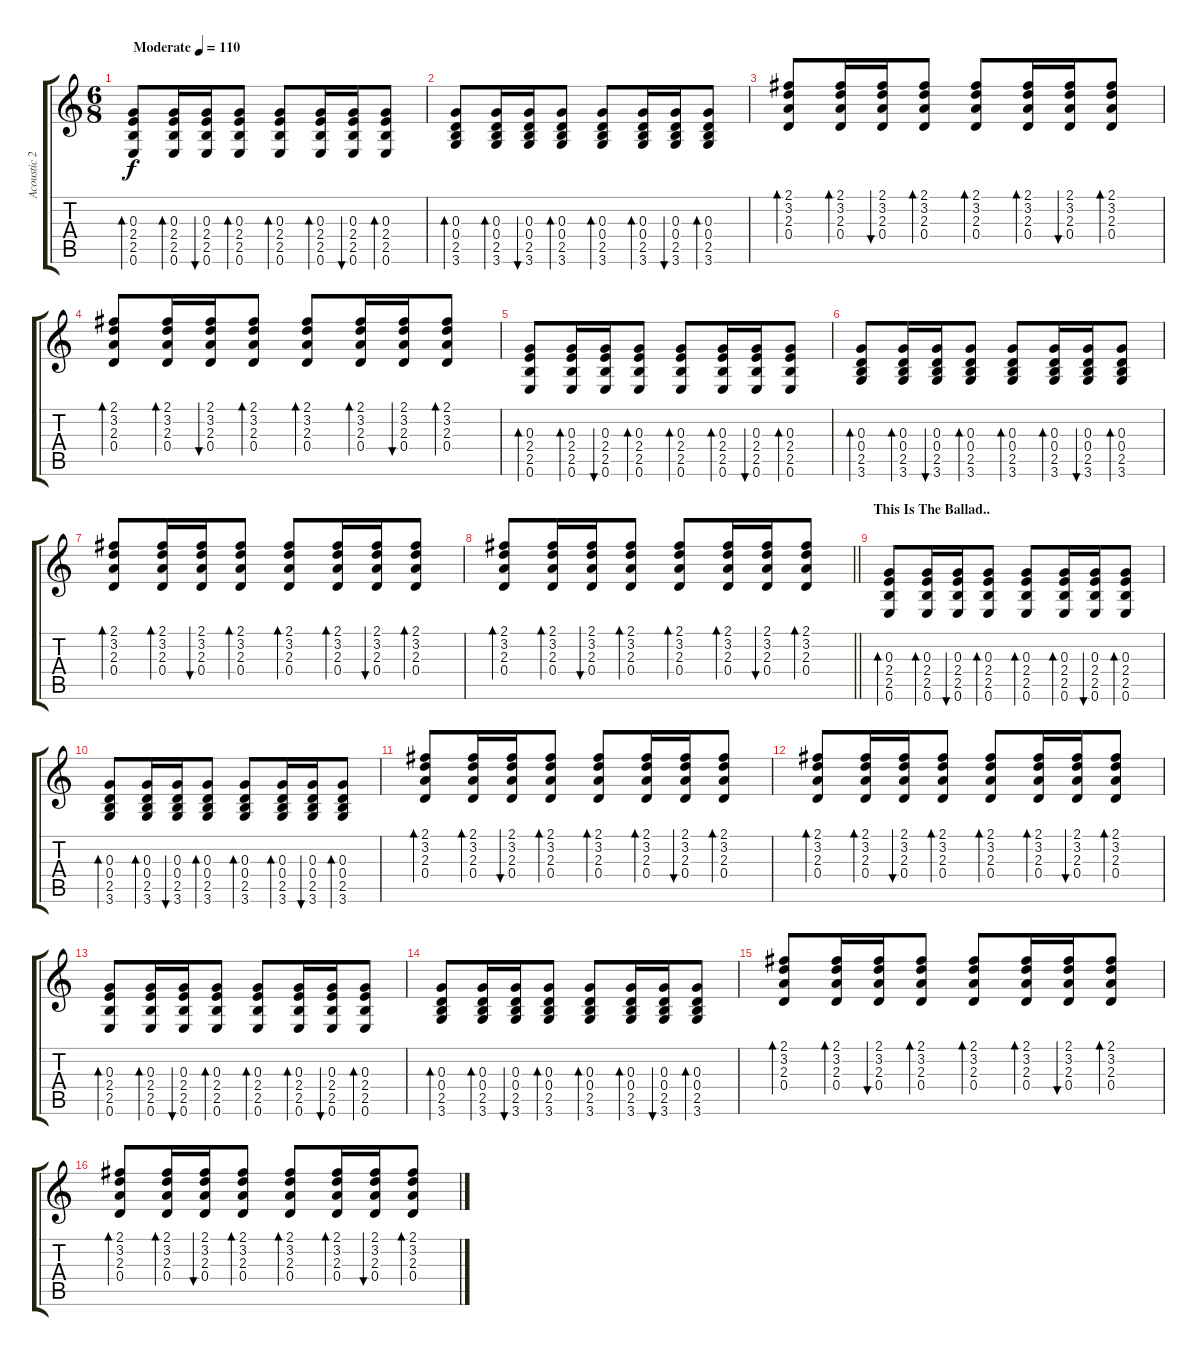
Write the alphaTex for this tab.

\track ("Acoustic 2" "Acoustic 2") {instrument acousticguitarnylon}
\staff {score tabs}
\tuning (E4 B3 G3 D3 A2 E2) {hide}
\ts (6 8)
\tempo (110 "Moderate")
\clef g2
\ks c
(0.3 2.4 2.5 0.6).8{bd 60 dy f instrument acousticguitarnylon} (0.3 2.4 2.5 0.6).16{bd 60} (0.3 2.4 2.5 0.6).16{bu 60} (0.3 2.4 2.5 0.6).8{bd 60} (0.3 2.4 2.5 0.6).8{bd 60} (0.3 2.4 2.5 0.6).16{bd 60} (0.3 2.4 2.5 0.6).16{bu 60} (0.3 2.4 2.5 0.6).8{bd 60} |
(0.3 0.4 2.5 3.6).8{bd 60} (0.3 0.4 2.5 3.6).16{bd 60} (0.3 0.4 2.5 3.6).16{bu 60} (0.3 0.4 2.5 3.6).8{bd 60} (0.3 0.4 2.5 3.6).8{bd 60} (0.3 0.4 2.5 3.6).16{bd 60} (0.3 0.4 2.5 3.6).16{bu 60} (0.3 0.4 2.5 3.6).8{bd 60} |
(2.1 3.2 2.3 0.4).8{bd 60} (2.1 3.2 2.3 0.4).16{bd 60} (2.1 3.2 2.3 0.4).16{bu 60} (2.1 3.2 2.3 0.4).8{bd 60} (2.1 3.2 2.3 0.4).8{bd 60} (2.1 3.2 2.3 0.4).16{bd 60} (2.1 3.2 2.3 0.4).16{bu 60} (2.1 3.2 2.3 0.4).8{bd 60} |
(2.1 3.2 2.3 0.4).8{bd 60} (2.1 3.2 2.3 0.4).16{bd 60} (2.1 3.2 2.3 0.4).16{bu 60} (2.1 3.2 2.3 0.4).8{bd 60} (2.1 3.2 2.3 0.4).8{bd 60} (2.1 3.2 2.3 0.4).16{bd 60} (2.1 3.2 2.3 0.4).16{bu 60} (2.1 3.2 2.3 0.4).8{bd 60} |
(0.3 2.4 2.5 0.6).8{bd 60} (0.3 2.4 2.5 0.6).16{bd 60} (0.3 2.4 2.5 0.6).16{bu 60} (0.3 2.4 2.5 0.6).8{bd 60} (0.3 2.4 2.5 0.6).8{bd 60} (0.3 2.4 2.5 0.6).16{bd 60} (0.3 2.4 2.5 0.6).16{bu 60} (0.3 2.4 2.5 0.6).8{bd 60} |
(0.3 0.4 2.5 3.6).8{bd 60} (0.3 0.4 2.5 3.6).16{bd 60} (0.3 0.4 2.5 3.6).16{bu 60} (0.3 0.4 2.5 3.6).8{bd 60} (0.3 0.4 2.5 3.6).8{bd 60} (0.3 0.4 2.5 3.6).16{bd 60} (0.3 0.4 2.5 3.6).16{bu 60} (0.3 0.4 2.5 3.6).8{bd 60} |
(2.1 3.2 2.3 0.4).8{bd 60} (2.1 3.2 2.3 0.4).16{bd 60} (2.1 3.2 2.3 0.4).16{bu 60} (2.1 3.2 2.3 0.4).8{bd 60} (2.1 3.2 2.3 0.4).8{bd 60} (2.1 3.2 2.3 0.4).16{bd 60} (2.1 3.2 2.3 0.4).16{bu 60} (2.1 3.2 2.3 0.4).8{bd 60} |
\barLineRight lightlight
(2.1 3.2 2.3 0.4).8{bd 60} (2.1 3.2 2.3 0.4).16{bd 60} (2.1 3.2 2.3 0.4).16{bu 60} (2.1 3.2 2.3 0.4).8{bd 60} (2.1 3.2 2.3 0.4).8{bd 60} (2.1 3.2 2.3 0.4).16{bd 60} (2.1 3.2 2.3 0.4).16{bu 60} (2.1 3.2 2.3 0.4).8{bd 60} |
\section ("" "This Is The Ballad..")
(0.3 2.4 2.5 0.6).8{bd 60} (0.3 2.4 2.5 0.6).16{bd 60} (0.3 2.4 2.5 0.6).16{bu 60} (0.3 2.4 2.5 0.6).8{bd 60} (0.3 2.4 2.5 0.6).8{bd 60} (0.3 2.4 2.5 0.6).16{bd 60} (0.3 2.4 2.5 0.6).16{bu 60} (0.3 2.4 2.5 0.6).8{bd 60} |
(0.3 0.4 2.5 3.6).8{bd 60} (0.3 0.4 2.5 3.6).16{bd 60} (0.3 0.4 2.5 3.6).16{bu 60} (0.3 0.4 2.5 3.6).8{bd 60} (0.3 0.4 2.5 3.6).8{bd 60} (0.3 0.4 2.5 3.6).16{bd 60} (0.3 0.4 2.5 3.6).16{bu 60} (0.3 0.4 2.5 3.6).8{bd 60} |
(2.1 3.2 2.3 0.4).8{bd 60} (2.1 3.2 2.3 0.4).16{bd 60} (2.1 3.2 2.3 0.4).16{bu 60} (2.1 3.2 2.3 0.4).8{bd 60} (2.1 3.2 2.3 0.4).8{bd 60} (2.1 3.2 2.3 0.4).16{bd 60} (2.1 3.2 2.3 0.4).16{bu 60} (2.1 3.2 2.3 0.4).8{bd 60} |
(2.1 3.2 2.3 0.4).8{bd 60} (2.1 3.2 2.3 0.4).16{bd 60} (2.1 3.2 2.3 0.4).16{bu 60} (2.1 3.2 2.3 0.4).8{bd 60} (2.1 3.2 2.3 0.4).8{bd 60} (2.1 3.2 2.3 0.4).16{bd 60} (2.1 3.2 2.3 0.4).16{bu 60} (2.1 3.2 2.3 0.4).8{bd 60} |
(0.3 2.4 2.5 0.6).8{bd 60} (0.3 2.4 2.5 0.6).16{bd 60} (0.3 2.4 2.5 0.6).16{bu 60} (0.3 2.4 2.5 0.6).8{bd 60} (0.3 2.4 2.5 0.6).8{bd 60} (0.3 2.4 2.5 0.6).16{bd 60} (0.3 2.4 2.5 0.6).16{bu 60} (0.3 2.4 2.5 0.6).8{bd 60} |
(0.3 0.4 2.5 3.6).8{bd 60} (0.3 0.4 2.5 3.6).16{bd 60} (0.3 0.4 2.5 3.6).16{bu 60} (0.3 0.4 2.5 3.6).8{bd 60} (0.3 0.4 2.5 3.6).8{bd 60} (0.3 0.4 2.5 3.6).16{bd 60} (0.3 0.4 2.5 3.6).16{bu 60} (0.3 0.4 2.5 3.6).8{bd 60} |
(2.1 3.2 2.3 0.4).8{bd 60} (2.1 3.2 2.3 0.4).16{bd 60} (2.1 3.2 2.3 0.4).16{bu 60} (2.1 3.2 2.3 0.4).8{bd 60} (2.1 3.2 2.3 0.4).8{bd 60} (2.1 3.2 2.3 0.4).16{bd 60} (2.1 3.2 2.3 0.4).16{bu 60} (2.1 3.2 2.3 0.4).8{bd 60} |
(2.1 3.2 2.3 0.4).8{bd 60} (2.1 3.2 2.3 0.4).16{bd 60} (2.1 3.2 2.3 0.4).16{bu 60} (2.1 3.2 2.3 0.4).8{bd 60} (2.1 3.2 2.3 0.4).8{bd 60} (2.1 3.2 2.3 0.4).16{bd 60} (2.1 3.2 2.3 0.4).16{bu 60} (2.1 3.2 2.3 0.4).8{bd 60}
